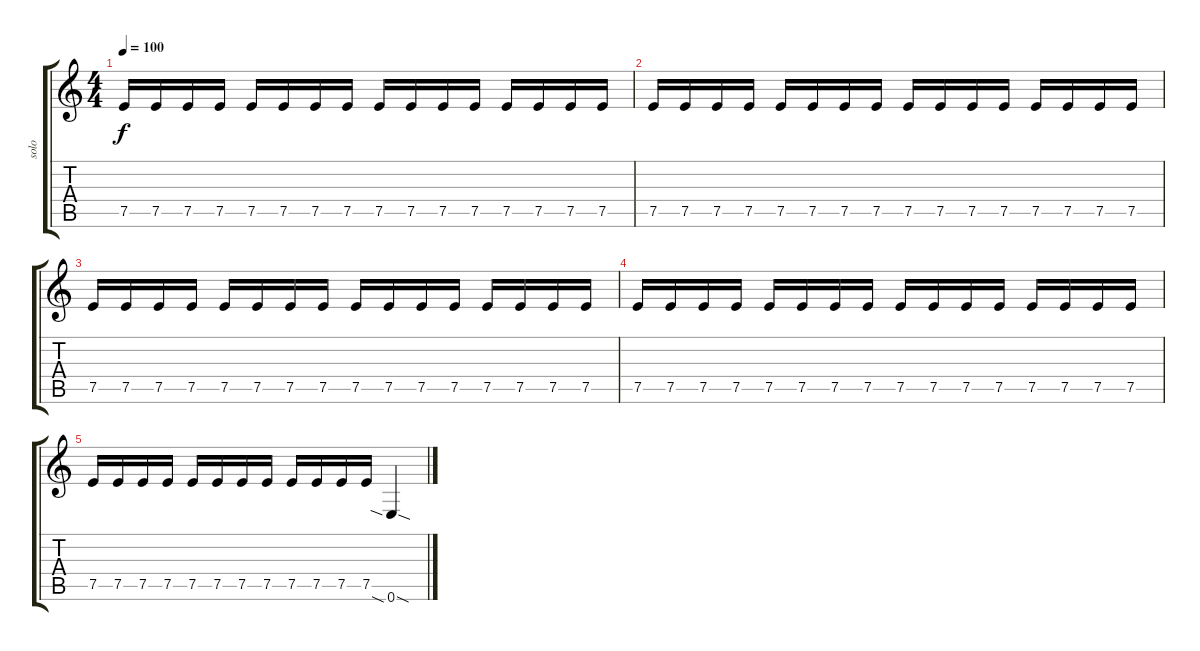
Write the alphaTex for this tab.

\track ("solo" "solo") {instrument overdrivenguitar}
\staff {score tabs}
\tuning (E4 B3 G3 D3 A2 E2) {hide}
\ts (4 4)
\tempo 100
\clef g2
\ks c
7.5.16{dy f} 7.5.16 7.5.16 7.5.16 7.5.16 7.5.16 7.5.16 7.5.16 7.5.16 7.5.16 7.5.16 7.5.16 7.5.16 7.5.16 7.5.16 7.5.16 |
7.5.16 7.5.16 7.5.16 7.5.16 7.5.16 7.5.16 7.5.16 7.5.16 7.5.16 7.5.16 7.5.16 7.5.16 7.5.16 7.5.16 7.5.16 7.5.16 |
7.5.16 7.5.16 7.5.16 7.5.16 7.5.16 7.5.16 7.5.16 7.5.16 7.5.16 7.5.16 7.5.16 7.5.16 7.5.16 7.5.16 7.5.16 7.5.16 |
7.5.16 7.5.16 7.5.16 7.5.16 7.5.16 7.5.16 7.5.16 7.5.16 7.5.16 7.5.16 7.5.16 7.5.16 7.5.16 7.5.16 7.5.16 7.5.16 |
7.5.16 7.5.16 7.5.16 7.5.16 7.5.16 7.5.16 7.5.16 7.5.16 7.5.16 7.5.16 7.5.16 7.5.16 0.6{sia sod}.4
